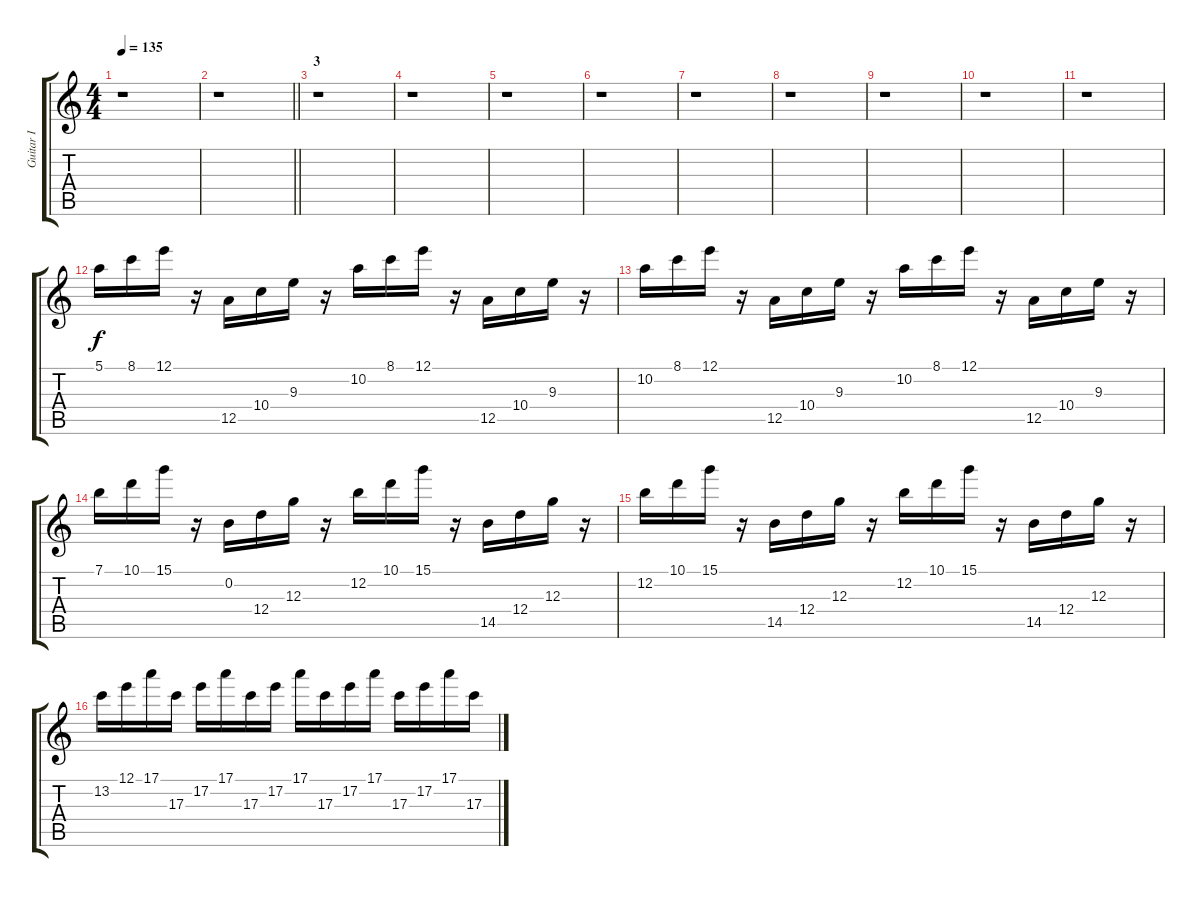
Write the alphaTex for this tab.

\track ("Guitar I" "Guitar I") {instrument overdrivenguitar}
\staff {score tabs}
\tuning (E4 B3 G3 D3 A2 E2) {hide}
\ts (4 4)
\tempo 135
\clef g2
\ks c
r.1{dy f} |
\barLineRight lightlight
r.1 |
\section ("" "3")
r.1 |
r.1 |
r.1 |
r.1 |
r.1 |
r.1 |
r.1 |
r.1 |
r.1 |
5.1.16 8.1.16 12.1.16 r.16 12.5.16 10.4.16 9.3.16 r.16 10.2.16 8.1.16 12.1.16 r.16 12.5.16 10.4.16 9.3.16 r.16 |
10.2.16 8.1.16 12.1.16 r.16 12.5.16 10.4.16 9.3.16 r.16 10.2.16 8.1.16 12.1.16 r.16 12.5.16 10.4.16 9.3.16 r.16 |
7.1.16 10.1.16 15.1.16 r.16 0.2.16 12.4.16 12.3.16 r.16 12.2.16 10.1.16 15.1.16 r.16 14.5.16 12.4.16 12.3.16 r.16 |
12.2.16 10.1.16 15.1.16 r.16 14.5.16 12.4.16 12.3.16 r.16 12.2.16 10.1.16 15.1.16 r.16 14.5.16 12.4.16 12.3.16 r.16 |
13.2.16 12.1.16 17.1.16 17.3.16 17.2.16 17.1.16 17.3.16 17.2.16 17.1.16 17.3.16 17.2.16 17.1.16 17.3.16 17.2.16 17.1.16 17.3.16
